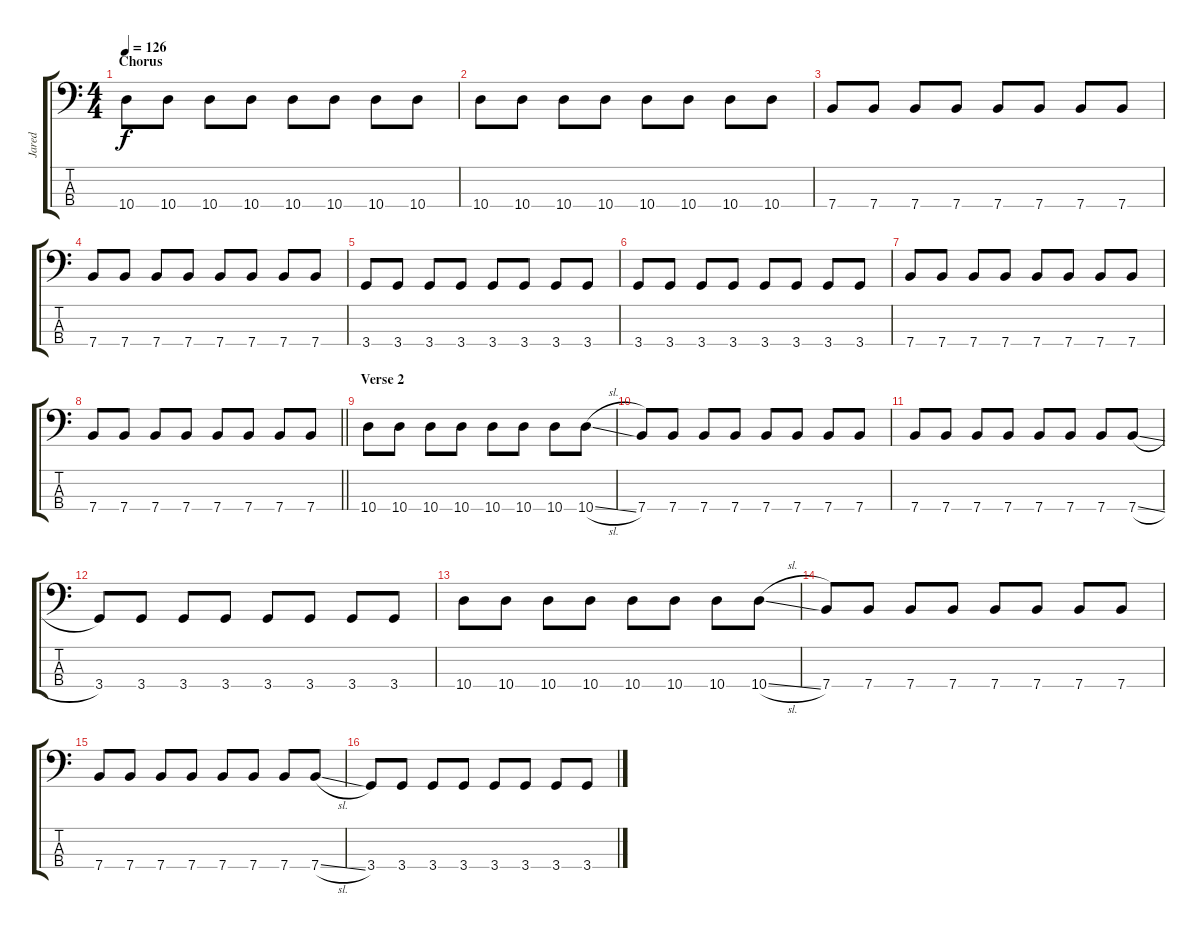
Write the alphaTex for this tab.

\track ("Jared" "Jared") {instrument electricbassfinger}
\staff {score tabs}
\tuning (G2 D2 A1 E1) {hide}
\ts (4 4)
\section ("" "Chorus")
\tempo 126
\clef f4
\ks c
10.4.8{dy f} 10.4.8 10.4.8 10.4.8 10.4.8 10.4.8 10.4.8 10.4.8 |
10.4.8 10.4.8 10.4.8 10.4.8 10.4.8 10.4.8 10.4.8 10.4.8 |
7.4.8 7.4.8 7.4.8 7.4.8 7.4.8 7.4.8 7.4.8 7.4.8 |
7.4.8 7.4.8 7.4.8 7.4.8 7.4.8 7.4.8 7.4.8 7.4.8 |
3.4.8 3.4.8 3.4.8 3.4.8 3.4.8 3.4.8 3.4.8 3.4.8 |
3.4.8 3.4.8 3.4.8 3.4.8 3.4.8 3.4.8 3.4.8 3.4.8 |
7.4.8 7.4.8 7.4.8 7.4.8 7.4.8 7.4.8 7.4.8 7.4.8 |
\barLineRight lightlight
7.4.8 7.4.8 7.4.8 7.4.8 7.4.8 7.4.8 7.4.8 7.4.8 |
\section ("" "Verse 2")
10.4.8 10.4.8 10.4.8 10.4.8 10.4.8 10.4.8 10.4.8 10.4{sl}.8 |
7.4.8 7.4.8 7.4.8 7.4.8 7.4.8 7.4.8 7.4.8 7.4.8 |
7.4.8 7.4.8 7.4.8 7.4.8 7.4.8 7.4.8 7.4.8 7.4{sl}.8 |
3.4.8 3.4.8 3.4.8 3.4.8 3.4.8 3.4.8 3.4.8 3.4.8 |
10.4.8 10.4.8 10.4.8 10.4.8 10.4.8 10.4.8 10.4.8 10.4{sl}.8 |
7.4.8 7.4.8 7.4.8 7.4.8 7.4.8 7.4.8 7.4.8 7.4.8 |
7.4.8 7.4.8 7.4.8 7.4.8 7.4.8 7.4.8 7.4.8 7.4{sl}.8 |
3.4.8 3.4.8 3.4.8 3.4.8 3.4.8 3.4.8 3.4.8 3.4.8
